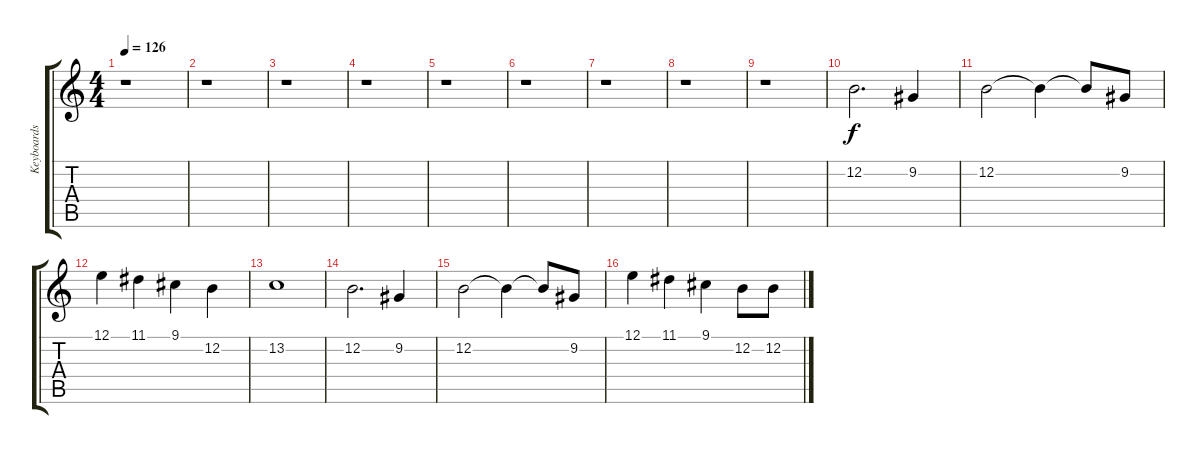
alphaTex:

\track ("Keyboards" "Keyboards") {instrument lead8bassandlead}
\staff {score tabs}
\tuning (E4 B3 G3 D3 A2 E2) {hide}
\ts (4 4)
\tempo 126
\clef g2
\ks c
r.1{dy f} |
r.1 |
r.1 |
r.1 |
r.1 |
r.1 |
r.1 |
r.1 |
r.1 |
12.2.2{d volume 16 instrument lead2sawtooth} 9.2.4 |
12.2.2 12.2{t}.4 12.2{t}.8 9.2.8 |
12.1.4 11.1.4 9.1.4 12.2.4 |
13.2.1 |
12.2.2{d} 9.2.4 |
12.2.2 12.2{t}.4 12.2{t}.8 9.2.8 |
12.1.4 11.1.4 9.1.4 12.2.8 12.2.8
